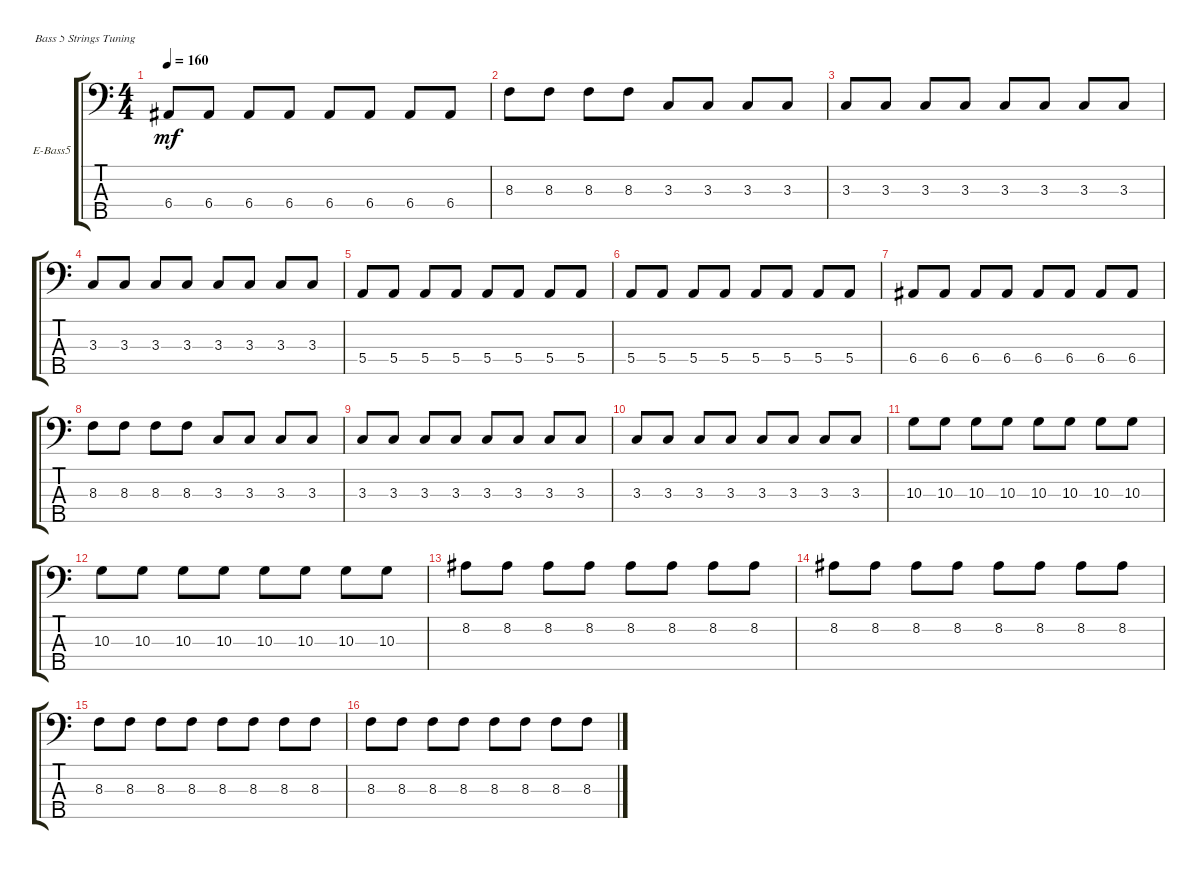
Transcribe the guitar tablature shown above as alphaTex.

\defaultSystemsLayout 4
\bracketExtendMode groupsimilarinstruments
\firstSystemTrackNameOrientation horizontal
\otherSystemsTrackNameOrientation horizontal
\track ("Electric Bass" "E-Bass5") {instrument electricbassfinger}
\staff {score tabs}
\tuning (G2 D2 A1 E1 B0)
\ts (4 4)
\tempo 160
\clef f4
\scale
0.256303
\ks c
6.4.8{dy mf} 6.4.8 6.4.8 6.4.8 6.4.8 6.4.8 6.4.8 6.4.8 |
\scale
0.333333 8.3.8 8.3.8 8.3.8 8.3.8 3.3.8 3.3.8 3.3.8 3.3.8 |
\scale
0.333333 3.3.8 3.3.8 3.3.8 3.3.8 3.3.8 3.3.8 3.3.8 3.3.8 |
\scale
0.333333 3.3.8 3.3.8 3.3.8 3.3.8 3.3.8 3.3.8 3.3.8 3.3.8 |
\scale
0.333333 5.4.8 5.4.8 5.4.8 5.4.8 5.4.8 5.4.8 5.4.8 5.4.8 |
\scale
0.333333 5.4.8 5.4.8 5.4.8 5.4.8 5.4.8 5.4.8 5.4.8 5.4.8 |
\scale
0.333333 6.4.8 6.4.8 6.4.8 6.4.8 6.4.8 6.4.8 6.4.8 6.4.8 |
\scale
0.333333 8.3.8 8.3.8 8.3.8 8.3.8 3.3.8 3.3.8 3.3.8 3.3.8 |
\scale
0.333333 3.3.8 3.3.8 3.3.8 3.3.8 3.3.8 3.3.8 3.3.8 3.3.8 |
\scale
0.333333 3.3.8 3.3.8 3.3.8 3.3.8 3.3.8 3.3.8 3.3.8 3.3.8 |
\scale
0.333333 10.3.8 10.3.8 10.3.8 10.3.8 10.3.8 10.3.8 10.3.8 10.3.8 |
\scale
0.333333 10.3.8 10.3.8 10.3.8 10.3.8 10.3.8 10.3.8 10.3.8 10.3.8 |
\scale
0.333333 8.2.8 8.2.8 8.2.8 8.2.8 8.2.8 8.2.8 8.2.8 8.2.8 |
\scale
0.333333 8.2.8 8.2.8 8.2.8 8.2.8 8.2.8 8.2.8 8.2.8 8.2.8 |
\scale
0.333333 8.3.8 8.3.8 8.3.8 8.3.8 8.3.8 8.3.8 8.3.8 8.3.8 |
\scale
0.333333 8.3.8 8.3.8 8.3.8 8.3.8 8.3.8 8.3.8 8.3.8 8.3.8
